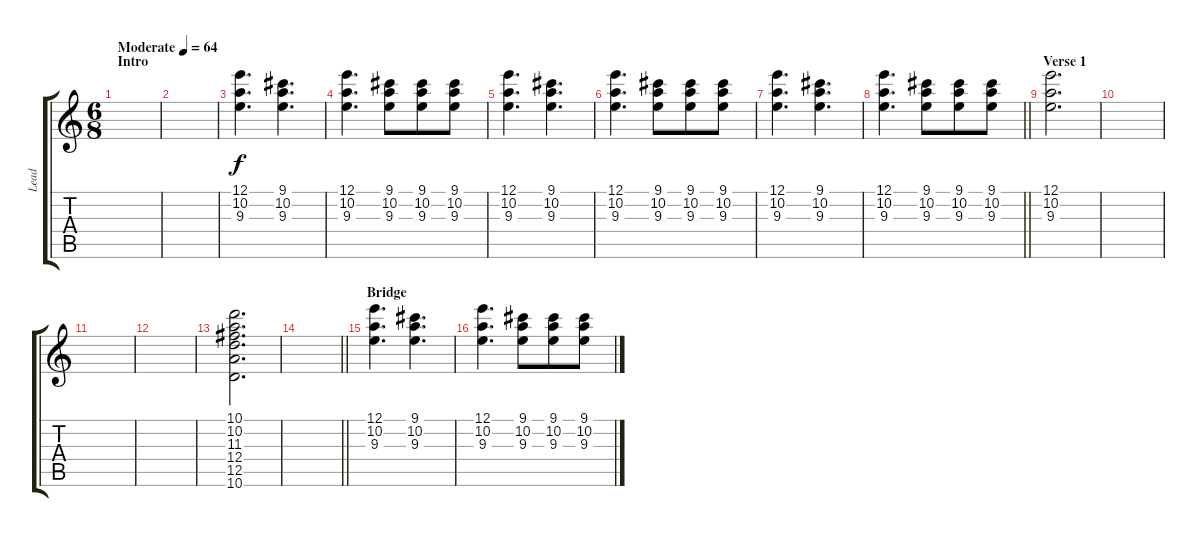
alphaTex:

\track ("Lead" "Lead") {instrument electricguitarclean}
\staff {score tabs}
\tuning (E4 B3 G3 D3 A2 E2) {hide}
\ts (6 8)
\section ("" "Intro")
\tempo (64 "Moderate")
\clef g2
\ks c
|
|
(12.1 10.2 9.3).4{d} (9.1 10.2 9.3).4{d} |
(12.1 10.2 9.3).4{d} (9.1 10.2 9.3).8 (9.1 10.2 9.3).8 (9.1 10.2 9.3).8 |
(12.1 10.2 9.3).4{d} (9.1 10.2 9.3).4{d} |
(12.1 10.2 9.3).4{d} (9.1 10.2 9.3).8 (9.1 10.2 9.3).8 (9.1 10.2 9.3).8 |
(12.1 10.2 9.3).4{d} (9.1 10.2 9.3).4{d} |
\barLineRight lightlight
(12.1 10.2 9.3).4{d} (9.1 10.2 9.3).8 (9.1 10.2 9.3).8 (9.1 10.2 9.3).8 |
\section ("" "Verse 1")
(12.1 10.2 9.3).2{d} |
|
|
|
(10.1 10.2 11.3 12.4 12.5 10.6).2{d} |
\barLineRight lightlight
|
\section ("" "Bridge")
(12.1 10.2 9.3).4{d} (9.1 10.2 9.3).4{d} |
(12.1 10.2 9.3).4{d} (9.1 10.2 9.3).8 (9.1 10.2 9.3).8 (9.1 10.2 9.3).8
